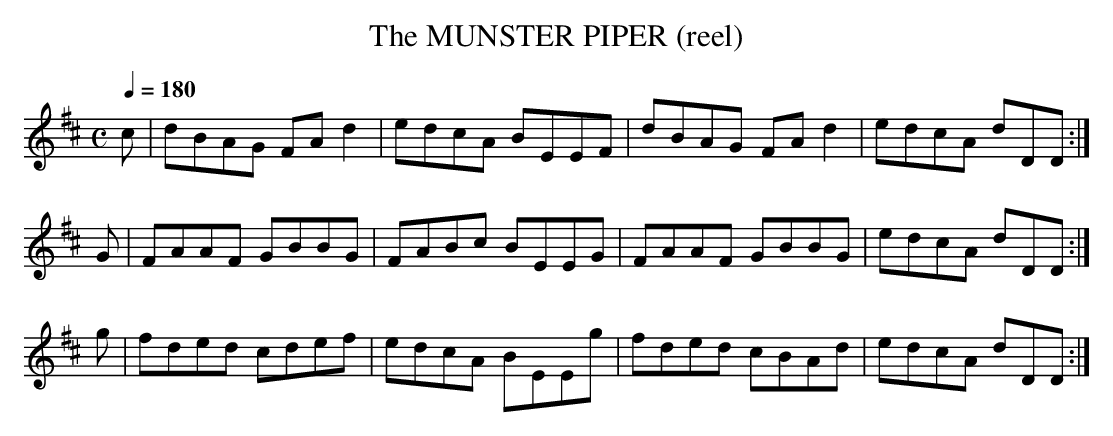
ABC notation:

X:1
T:MUNSTER PIPER (reel), The
Q:1/4=180
M:C
L:1/8
K:D
c|dBAG FAd2|edcA BEEF|dBAG FAd2|edcA dDD :|
G|FAAF GBBG|FABc BEEG|FAAF GBBG|edcA dDD :|
g|fded cdef|edcA BEEg|fded cBAd|edcA dDD :|
